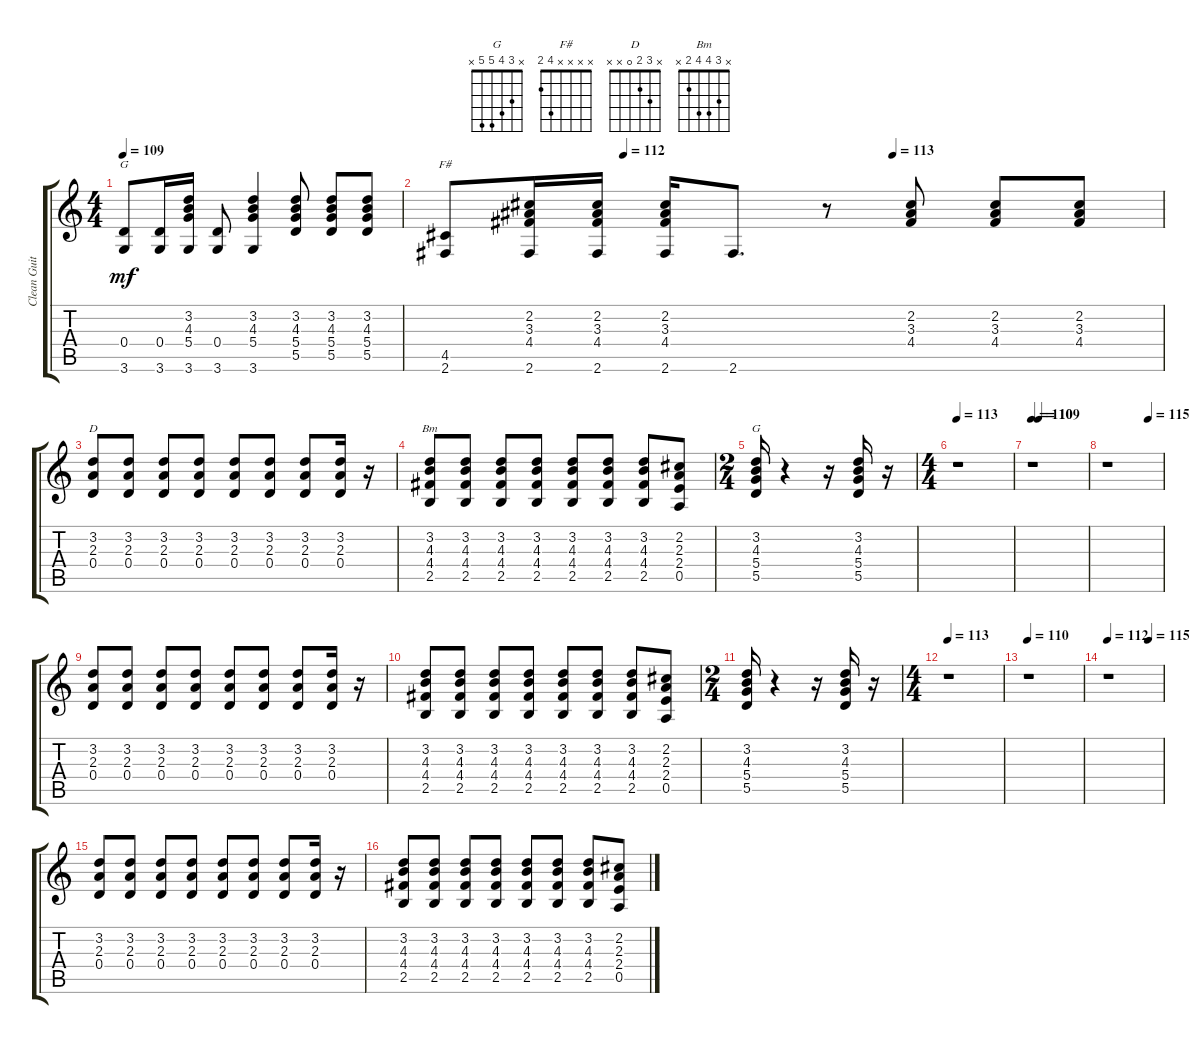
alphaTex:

\track ("Clean Guit." "Clean Guit") {instrument acousticguitarnylon}
\staff {score tabs}
\tuning (E4 B3 G3 D3 A2 E2) {hide}
\chord ("G" x x x 0 x 3)
\chord ("F#" x x x x 4 2)
\chord ("D" x 3 2 0 x x)
\chord ("Bm" x 3 4 4 2 x)
\chord ("G" x 3 4 5 5 x)
\ts (4 4)
\tempo 109
\clef g2
\ks c
(0.4 3.6).8{ch "G" dy mf} (0.4 3.6).16 (3.2 4.3 5.4 3.6).16 (0.4 3.6).8 (3.2 4.3 5.4 3.6).4 (3.2 4.3 5.4 5.5).8 (3.2 4.3 5.4 5.5).8 (3.2 4.3 5.4 5.5).8 |
\tempo (112 0.25)
\tempo (113 0.625)
(4.5 2.6).8{ch "F#"} (2.2 3.3 4.4 2.6).16 (2.2 3.3 4.4 2.6).16 (2.2 3.3 4.4 2.6).16 2.6.8{d} r.8 (2.2 3.3 4.4).8 (2.2 3.3 4.4).8 (2.2 3.3 4.4).8 |
(3.2 2.3 0.4).8{ch "D"} (3.2 2.3 0.4).8 (3.2 2.3 0.4).8 (3.2 2.3 0.4).8 (3.2 2.3 0.4).8 (3.2 2.3 0.4).8 (3.2 2.3 0.4).8 (3.2 2.3 0.4).16 r.16 |
(3.2 4.3 4.4 2.5).8{ch "Bm"} (3.2 4.3 4.4 2.5).8 (3.2 4.3 4.4 2.5).8 (3.2 4.3 4.4 2.5).8 (3.2 4.3 4.4 2.5).8 (3.2 4.3 4.4 2.5).8 (3.2 4.3 4.4 2.5).8 (2.2 2.3 2.4 0.5).8 |
\ts (2 4)
(3.2 4.3 5.4 5.5).16{ch "G"} r.4 r.16 (3.2 4.3 5.4 5.5).16 r.16 |
\ts (4 4)
\tempo 113
r.1 |
\tempo 110
\tempo (109 0.125)
r.1 |
\tempo (115 0.75)
r.1 |
(3.2 2.3 0.4).8 (3.2 2.3 0.4).8 (3.2 2.3 0.4).8 (3.2 2.3 0.4).8 (3.2 2.3 0.4).8 (3.2 2.3 0.4).8 (3.2 2.3 0.4).8 (3.2 2.3 0.4).16 r.16 |
(3.2 4.3 4.4 2.5).8 (3.2 4.3 4.4 2.5).8 (3.2 4.3 4.4 2.5).8 (3.2 4.3 4.4 2.5).8 (3.2 4.3 4.4 2.5).8 (3.2 4.3 4.4 2.5).8 (3.2 4.3 4.4 2.5).8 (2.2 2.3 2.4 0.5).8 |
\ts (2 4)
(3.2 4.3 5.4 5.5).16 r.4 r.16 (3.2 4.3 5.4 5.5).16 r.16 |
\ts (4 4)
\tempo 113
r.1 |
\tempo 110
r.1 |
\tempo 112
\tempo (115 0.75)
r.1 |
(3.2 2.3 0.4).8 (3.2 2.3 0.4).8 (3.2 2.3 0.4).8 (3.2 2.3 0.4).8 (3.2 2.3 0.4).8 (3.2 2.3 0.4).8 (3.2 2.3 0.4).8 (3.2 2.3 0.4).16 r.16 |
(3.2 4.3 4.4 2.5).8 (3.2 4.3 4.4 2.5).8 (3.2 4.3 4.4 2.5).8 (3.2 4.3 4.4 2.5).8 (3.2 4.3 4.4 2.5).8 (3.2 4.3 4.4 2.5).8 (3.2 4.3 4.4 2.5).8 (2.2 2.3 2.4 0.5).8
